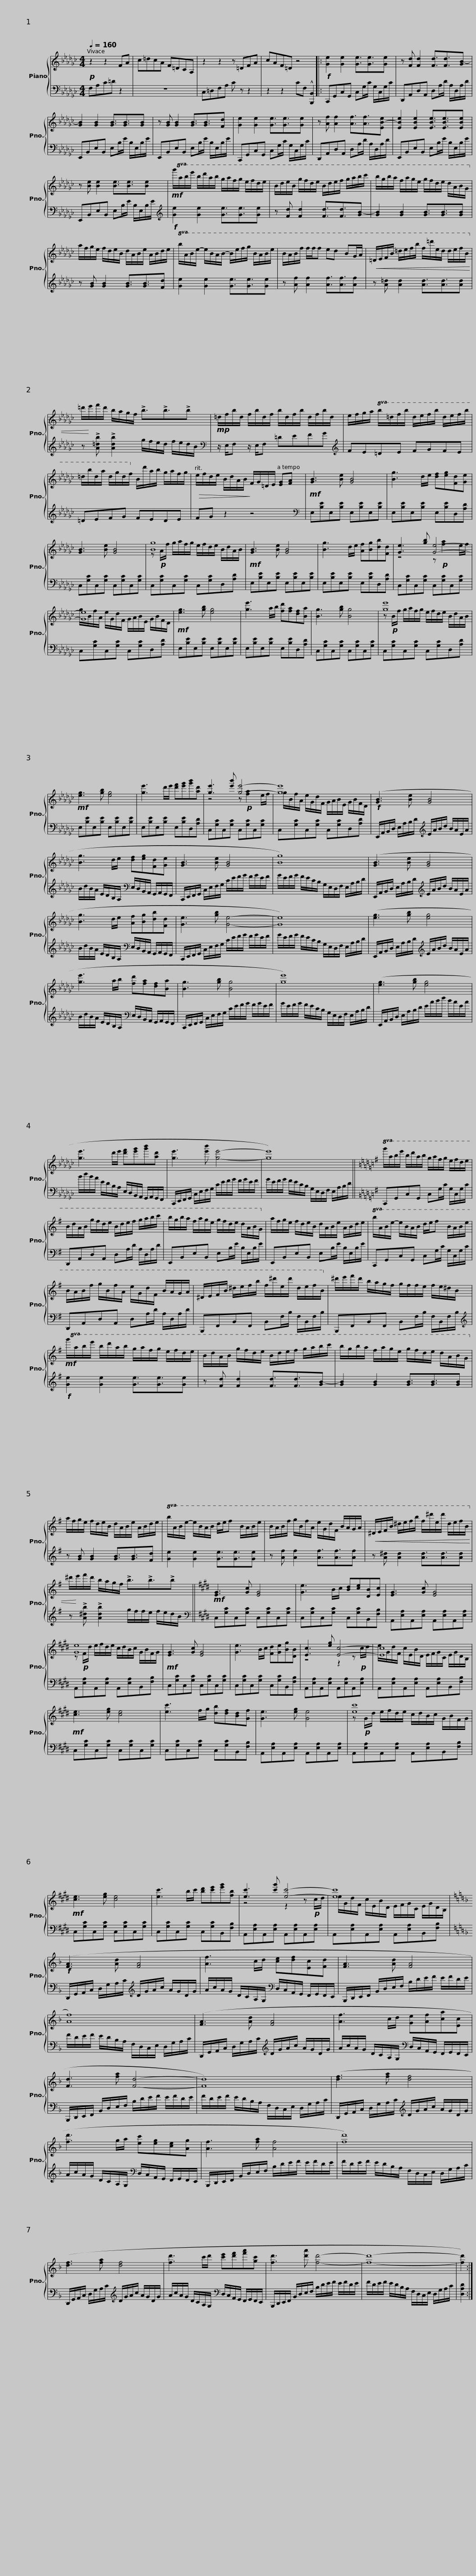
X:1
%%score { ( 1 3 ) | 2 }
L:1/8
Q:1/4=160
M:4/4
I:linebreak $
K:Gb
V:1 treble
V:3 treble
V:2 bass
V:1
!p! z2 z2 FA | c=dcA F=DCA, | z2 z2 z =DFA | cAF=D z4 |:$!f! [Ge]2 [Ge]2 [Ge]3/2[Ge]3/2[Ge] | %5
 z [Fd] [Fd]2 [Fd]3/2[Fd]3/2[GB-] | [GB]2 [GB]2 [GB]3/2[GB]3/2[GB] |$ z [GB] [GB]2 [GB]3/2[GB]3/2[Fd] | [Ge]2 [Ge]2 [Ge]3/2[Ge]3/2[Ge] | z [Af] [Af]2 [Af]3/2[Af]3/2[EB-e] |$ %10
 [EBe]2 [EBe]2 [EBe]3/2[EBe]3/2[EBe] | z [Be] [Be]2 [Be]3/2[Be]3/2[Be] |$!mf!!8va(! g'/a'/b'/e''/ b'/d''/a'/b'/ g'/a'/f'/g'/ e'/f'/d'/e'/ | b/d'/e'/b/ g'/f'/d'/e'/ b/d'/e'/f'/ g'/a'/b'/c''/ |$ b'/g'/b'/a'/ f'/a'/g'/e'/ g'/f'/d'/e'/ d'/a/b/g/!8va)! | %15
 a/f/g/e/ f/d/e/B/ d/A/B/e/ A/B/d/e/ |$!8va(! b/a/b/e'/- e'/b/a/b/- b/e'/f'/g'/ b/a/b/e'/ | b/a/b/f'/ f'/f'/f' e'd' bg/a/ |$!<(! =d/e/f/b/ =d'/e'/f'/b'/ f'/=d''/e'/d'/ d'/e'/f'/b/!8va)! | =d'/!<)!e'/f'/d'/ b/a/g/f/ !>!b3/2!>!b3/2!>!b |$ %20
!mp! =d/f/b/d/ f/b/d/f/ b/d/f/b/ d/f/b/d/ | e/f/g/a/!8va(! b/=d'/f'/b'/ d'/e'/f'/b'/ d'/e'/f'/b'/ |$ =d'/b'/d'/a'/ d'/g'/d'/f'/!8va)! b/d'/a/b/ g/a/f/g/ |!>(! e/f/d/e/ B/d/A/B/!>)! F/G/=D/E/ [EG][FA] |!mf! [GB]3 [Be] [GB]4 |$ %25
 [Bg]3 d/e/ [df][eg][Fd][Ge] | [GB]3 [Be] [GB]4 | [Bg]8 |!mf! [GB]3 [Be] [GB]4 |$ [Bg]3 d/e/ [Af][Bg][db][Fd] | %30
 [Ge]3 [gb] [Ge]4- | [Ge]8 |$!mf! [eg]3 [gb] [eg]4 | [ge']3 a/b/ [fd'][fa][df][Ba] | [Bg]3 [gb] [Bg]4 |$ %35
 [ge']8 |!mf! [eg]3 [gb] [eg]4 | [ge']3 d'/e'/ [d'f'][e'g'][g'b'][ad'] |$ [ge']3 [e'b'] [ge']4- | [ge']8 |$ %40
!f! ([GB]3 [Be] [GB]4 | [Bg]3 d/e/ [df][eg][Fd][Ge] |$ [GB]3 [Be] [GB]4 | [Bg]8) |$ ([GB]3 [Be] [GB]4 | %45
 [Bg]3 d/e/ [Af][Bg][db][Fd] |$ [Ge]3 [gb] [Ge]4- | [Ge]8) |$ ([eg]3 [gb] [eg]4 | [ge']3 a/b/ [fd'][fa][df][Ba] |$ %50
 [Bg]3 [gb] [Bg]4 | [ge']8) |$ ([eg]3 [gb] [eg]4 | [ge']3 d'/e'/ [d'f'][e'g'][g'b'][ad'] |$ [ge']3 [e'b'] [ge']4- |$ %55
 [ge']8) ||$[K:G]!8va(! g'/a'/b'/e''/ b'/d''/a'/b'/ g'/a'/f'/g'/ e'/f'/d'/e'/ | b/d'/a/b/ g'/f'/d'/e'/ b/d'/e'/f'/ g'/a'/b'/c''/ |$ b'/g'/b'/a'/ f'/a'/g'/e'/ g'/f'/d'/e'/ d'/a/b/g/!8va)! | a/f/g/e/ f/d/e/B/ d/A/B/e/ A/B/d/e/ |$ %60
!8va(! b/a/b/e'/- e'/b/a/b/ d'/e'/f' b/a/b/e'/ | b/a/b/f'/ g'/b/f'/a/ e'/g/d'/f/ b/a/g/a/ |$ ^d/e/f/b/ ^d'/e'/f'/b'/ f'/^d''/e'/d''/ d'/e'/f'/b/!8va)! | ^d'/e'/f'/d'/ b/a/g/f/ g/f/f/e/ f/e/^d/B/ |$!mf!!8va(! g'/a'/b'/e''/ b'/d''/a'/b'/ g'/a'/f'/g'/ e'/f'/d'/e'/ | %65
 b/d'/a/b/ g'/f'/d'/e'/ b/d'/e'/f'/ g'/a'/b'/c''/ |$ b'/g'/b'/a'/ f'/a'/g'/e'/ g'/f'/d'/e'/ d'/a/b/g/!8va)! | a/f/g/e/ f/d/e/B/ d/A/B/e/ A/B/d/e/ |$!8va(! b/a/b/e'/- e'/b/a/b/ d'/e'/f' b/a/b/e'/ | b/a/b/f'/ g'/b/f'/a/ e'/g/d'/f/ b/a/g/a/ |$ %70
!<(! ^d/e/f/b/ ^d'/e'/f'/b'/ f'/^d''/e'/d''/ d'/e'/f'/b/!8va)! | ^d'/!<)!e'/f'/d'/ b/a/g/f/ !>!b3/2!>!b3/2!>!b ||$[K:E]!mf! [EG]3 [Gc] [EG]4 | [Ge]3 B/c/ [Bd][ce][DB][Ec] | [EG]3 [Gc] [EG]4 | %75
 [Ge]8 |$!mf! [EG]3 [Gc] [EG]4 | [Ge]3 B/c/ [Fd][Ge][Bg][DB] | [Ec]3 [eg] [Ec]4- |$ [Ec]8 | %80
!mf! [ce]3 [eg] [ce]4 | [ec']3 f/g/ [db][df][Bd][Gf] |$ [Ge]3 [eg] [Ge]4 | [ec']8 |!mf! [ce]3 [eg] [ce]4 |$ %85
 [ec']3 b/c'/ [bd'][c'e'][e'g'][fb] | [ec']3 [c'g'] [ec']4- |$ [ec']8 |[K:F]!f! ([FA]3 [Ad] [FA]4 |$ [Af]3 c/d/ [ce][df][Ec][Fd] | %90
 [FA]3 [Ad] [FA]4 |$ [Af]8) | ([FA]3 [Ad] [FA]4 |$ [Af]3 c/d/ [Ge][Af][ca][Ec] | [Fd]3 [fa] [Fd]4- |$ %95
 [Fd]8) | ([df]3 [fa] [df]4 |$ [fd']3 g/a/ [ec'][eg][ce][Ag] | [Af]3 [fa] [Af]4 |$ [fd']8) | %100
 ([df]3 [fa] [df]4 |$ [fd']3 c'/d'/ [c'e'][d'f'][f'a'][gc'] | [fd']3 [d'a'] [fd']4- |$ [fd']8- | [fd']2) :| %105
V:2
 F,A,C=D z2 | z8 | C,=D,F,A, C z z2 | z2 z2 CF, !^![B,,,B,,]2 |:$ C,,G,,C,G,, C,G,/C/ G,/C,/G,/C/ | %5
 D,,A,,D,A,, D,A,/D/ A,/D,/A,/D/ | E,,B,,E,B,, E,B,/E/ B,/E,/B,/E/ |$ E,,B,,E,B,, E,B,/E/ B,/E,/B,/E/ | C,,G,,C,G,, C,G,/C/ G,/C,/G,/C/ | D,,A,,D,A,, D,A,/D/ A,/D,/A,/D/ |$ %10
 E,,B,,E,B,, E,B,/E/ B,/E,/B,/E/ | E,,B,,E,B,, E,B,/E/ B,/E,/B,/E/ |$[K:treble]!f! [Ge]2 [Ge]2 [Ge]3/2[Ge]3/2[Ge] | z [Fd] [Fd]2 [Fd]3/2[Fd]3/2[GB-] |$ [GB]2 [GB]2 [GB]3/2[GB]3/2[GB] | %15
 z [GB] [GB]2 [GB]3/2[GB]3/2[Fd] |$ [Ge]2 [Ge]2 [Ge]3/2[Ge]3/2[Ge] | z [Af] [Af]2 [Af]3/2[Af]3/2[Af] |$ z [A=d] [Ad]2 [Ad]3/2[Ad]3/2[Ad] | z !>![A=db] !>![Adb]2 g/f/e/d/ f/e/d/B/ |$ %20
[K:bass] z/ E,/F, z/ E,/F, =DEFG |[K:treble] FE=DE FGFE |$ =DEFG FEDE | FG z2 z4 |[K:bass] E,[B,E]E,[B,E] E,[B,E]E,[B,E] |$ %25
 E,[B,E]E,[B,E] E,[B,E]D,[A,D] | C,[G,C]C,[G,C] C,[G,C]C,[G,C] | C,[G,C]C,[G,C] C,[G,C]D,[A,D] | E,[B,E]E,[B,E] E,[B,E]E,[B,E] |$ E,[B,E]E,[B,E] E,[B,E]D,[A,D] | %30
 C,[G,C]C,[G,C] C,[G,C]C,[G,C] | C,[G,C]C,[G,C] C,[G,C]D,[A,D] |$ E,[B,E]E,[B,E] E,[B,E]E,[B,E] | E,[B,E]E,[B,E] E,[B,E]D,[A,D] | C,[G,C]C,[G,C] C,[G,C]C,[G,C] |$ %35
 C,[G,C]C,[G,C] C,[G,C]D,[A,D] | E,[B,E]E,[B,E] E,[B,E]E,[B,E] | E,[B,E]E,[B,E] E,[B,E]D,[A,D] |$ C,[G,C]C,[G,C] C,[G,C]C,[G,C] | C,[G,C]C,[G,C] C,[G,C]D,[A,D] |$ %40
 E,,/A,,/B,,/D,/ E,/A,/B,/D/[K:treble] E/A/B/d/ B/A/E/A/ | B/d/B/A/ E/D/B,/A,/[K:bass] E,/D,/B,,/A,,/ G,,/A,,/G,,/F,,/ |$ C,,/E,,/F,,/G,,/ C,/E,/F,/G,/ C/E/F/G/ F/G/E/F/ | G/E/F/G/ F/E/C/B,/ G,/E,/D,/F,/ E,/A,/B,/D/ |$ E,,/A,,/B,,/D,/ E,/A,/B,/D/[K:treble] E/A/B/d/ B/A/E/A/ | %45
 B/d/B/A/ E/D/B,/A,/[K:bass] E,/D,/B,,/A,,/ G,,/A,,/G,,/F,,/ |$ C,,/E,,/F,,/G,,/ C,/E,/F,/G,/ C/E/F/G/ F/G/E/F/ | G/E/F/G/ F/E/C/B,/ G,/E,/D,/F,/ E,/A,/B,/D/ |$ E,,/A,,/B,,/D,/ E,/A,/B,/D/[K:treble] E/A/B/d/ B/A/E/A/ | B/d/B/A/ E/D/B,/A,/[K:bass] E,/D,/B,,/A,,/ G,,/A,,/G,,/F,,/ |$ %50
 C,,/E,,/F,,/G,,/ C,/E,/F,/G,/ C/E/F/G/ F/G/E/F/ | G/E/F/G/ F/E/C/B,/ G,/E,/D,/F,/ E,/A,/B,/D/ |$ E,,/A,,/B,,/D,/ E,/A,/B,/D/ E/A/B/d/ B/A/E/A/ | B/d/B/A/ E/D/B,/A,/ E,/D,/B,,/A,,/ G,,/A,,/G,,/F,,/ |$ C,,/E,,/F,,/G,,/ C,/E,/F,/G,/ C/E/F/G/ F/G/E/F/ |$ %55
 G/E/F/G/ F/E/C/B,/ G,/E,/D,/F,/ E,/A,/B,/D/ ||$[K:G] C,,G,,C,G,, C,G,/C/ G,/C,/G,/C/ | D,,A,,D,A,, D,A,/D/ A,/D,/A,/D/ |$ E,,B,,E,B,, E,B,/E/ B,/E,/B,/E/ | E,,B,,E,B,, E,B,/E/ B,/E,/B,/E/ |$ %60
 C,,G,,C,G,, C,G,/C/ G,/C,/G,/C/ | D,,A,,D,A,, D,A,/D/ A,/D,/A,/D/ |$ B,,,F,,B,,F,, B,,F,/B,/ F,/B,,/F,/B,/ | B,,,F,,B,,F,, B,,F,/B,/ F,/B,,/F,/B,/ |$[K:treble]!f! [Ge]2 [Ge]2 [Ge]3/2[Ge]3/2[Ge] | %65
 z [Fd] [Fd]2 [Fd]3/2[Fd]3/2[GB-] |$ [GB]2 [GB]2 [GB]3/2[GB]3/2[GB] | z [GB] [GB]2 [GB]3/2[GB]3/2[Fd] |$ [Ge]2 [Ge]2 [Ge]3/2[Ge]3/2[Ge] | z [Af] [Af]2 [Af]3/2[Af]3/2[Af] |$ %70
 z [A^d] [Ad]2 [Ad]3/2[Ad]3/2[Ad] | z !>![A^db] !>![Adb]2 g/f/f/e/ f/e/d/B/ ||$[K:E][K:bass] C,[G,C]C,[G,C] C,[G,C]C,[G,C] | C,[G,C]C,[G,C] C,[G,C]B,,[F,B,] | A,,[E,A,]A,,[E,A,] A,,[E,A,]A,,[E,A,] | %75
 A,,[E,A,]A,,[E,A,] A,,[E,A,]B,,[F,B,] |$ C,[G,C]C,[G,C] C,[G,C]C,[G,C] | C,[G,C]C,[G,C] C,[G,C]B,,[F,B,] | A,,[E,A,]A,,[E,A,] A,,[E,A,]A,,[E,A,] |$ A,,[E,A,]A,,[E,A,] A,,[E,A,]B,,[F,B,] | %80
 C,[G,C]C,[G,C] C,[G,C]C,[G,C] | C,[G,C]C,[G,C] C,[G,C]B,,[F,B,] |$ A,,[E,A,]A,,[E,A,] A,,[E,A,]A,,[E,A,] | A,,[E,A,]A,,[E,A,] A,,[E,A,]B,,[F,B,] | C,[G,C]C,[G,C] C,[G,C]C,[G,C] |$ %85
 C,[G,C]C,[G,C] C,[G,C]B,,[F,B,] | A,,[E,A,]A,,[E,A,] A,,[E,A,]A,,[E,A,] |$ A,,[E,A,]A,,[E,A,] A,,[E,A,]B,,[F,B,] |[K:F] D,,/G,,/A,,/C,/ D,/G,/A,/C/[K:treble] D/G/A/c/ A/G/D/G/ |$ A/c/A/G/ D/C/A,/G,/[K:bass] D,/C,/A,,/G,,/ F,,/G,,/F,,/E,,/ | %90
 B,,,/D,,/E,,/F,,/ B,,/D,/E,/F,/ B,/D/E/F/ E/F/D/E/ |$ F/D/E/F/ E/D/B,/A,/ F,/D,/C,/E,/ D,/G,/A,/C/ | D,,/G,,/A,,/C,/ D,/G,/A,/C/[K:treble] D/G/A/c/ A/G/D/G/ |$ A/c/A/G/ D/C/A,/G,/[K:bass] D,/C,/A,,/G,,/ F,,/G,,/F,,/E,,/ | B,,,/D,,/E,,/F,,/ B,,/D,/E,/F,/ B,/D/E/F/ E/F/D/E/ |$ %95
 F/D/E/F/ E/D/B,/A,/ F,/D,/C,/E,/ D,/G,/A,/C/ | D,,/G,,/A,,/C,/ D,/G,/A,/C/[K:treble] D/G/A/c/ A/G/D/G/ |$ A/c/A/G/ D/C/A,/G,/[K:bass] D,/C,/A,,/G,,/ F,,/G,,/F,,/E,,/ | B,,,/D,,/E,,/F,,/ B,,/D,/E,/F,/ B,/D/E/F/ E/F/D/E/ |$ F/D/E/F/ E/D/B,/A,/ F,/D,/C,/E,/ D,/G,/A,/C/ | %100
 D,,/G,,/A,,/C,/ D,/G,/A,/C/[K:treble] D/G/A/c/ A/G/D/G/ |$ A/c/A/G/ D/C/A,/G,/[K:bass] D,/C,/A,,/G,,/ F,,/G,,/F,,/E,,/ | B,,,/D,,/E,,/F,,/ B,,/D,/E,/F,/ B,/D/E/F/ E/F/D/E/ |$ F/D/E/F/ E/D/B,/A,/ F,/D,/C,/E,/ D,/G,/A,/C/ | [D,A,D]2 :| %105
V:3
 x6 | x8 | x8 | x8 |:$ x8 | %5
 x8 | x8 |$ x8 | x8 | x8 |$ %10
 x8 | x8 |$!8va(! x8 | x8 |$ x8!8va)! | %15
 x8 |$!8va(! x8 | x8 |$ x8!8va)! | x8 |$ %20
 x8 | x2!8va(! x6 |$ x4!8va)! x4 | x8 | x8 |$ %25
 x8 | x8 | z!p! A/f/ g/a/f/g/ e/f/d/e/ B/d/A/B/ | x8 |$ x8 | %30
 z4 z!p! [fa]2 e/f/ | g/B/f/A/ e/G/d/F/ G/A/B/E/ G/B/F/D/ |$ x8 | x8 | x8 |$ %35
 z!p! B/f/ g/a/f/g/ e/f/d/e/ B/d/A/B/ | x8 | x8 |$ z4 z!p! [fa]2 e/f/ | g/B/f/A/ e/G/d/F/ G/A/B/E/ G/B/F/D/ |$ %40
 x8 | x8 |$ x8 | x8 |$ x8 | %45
 x8 |$ x8 | x8 |$ x8 | x8 |$ %50
 x8 | x8 |$ x8 | x8 |$ x8 |$ %55
 x8 ||$[K:G]!8va(! x8 | x8 |$ x8!8va)! | x8 |$ %60
!8va(! x8 | x8 |$ x8!8va)! | x8 |$!8va(! x8 | %65
 x8 |$ x8!8va)! | x8 |$!8va(! x8 | x8 |$ %70
 x8!8va)! | x8 ||$[K:E] x8 | x8 | x8 | %75
 z!p! F/d/ e/f/d/e/ c/d/B/c/ G/B/F/G/ |$ x8 | x8 | z4 z2 z!p! c/d/ |$ e/G/d/F/ c/E/B/D/ E/F/G/C/ E/G/D/B,/ | %80
 x8 | x8 |$ x8 | z!p! G/d/ e/f/d/e/ c/d/B/c/ G/B/F/G/ | x8 |$ %85
 x8 | z4 z2 z!p! c/d/ |$ e/G/d/F/ c/E/B/D/ E/F/G/C/ E/G/D/B,/ |[K:F] x8 |$ x8 | %90
 x8 |$ x8 | x8 |$ x8 | x8 |$ %95
 x8 | x8 |$ x8 | x8 |$ x8 | %100
 x8 |$ x8 | x8 |$ x8 | x2 :| %105
